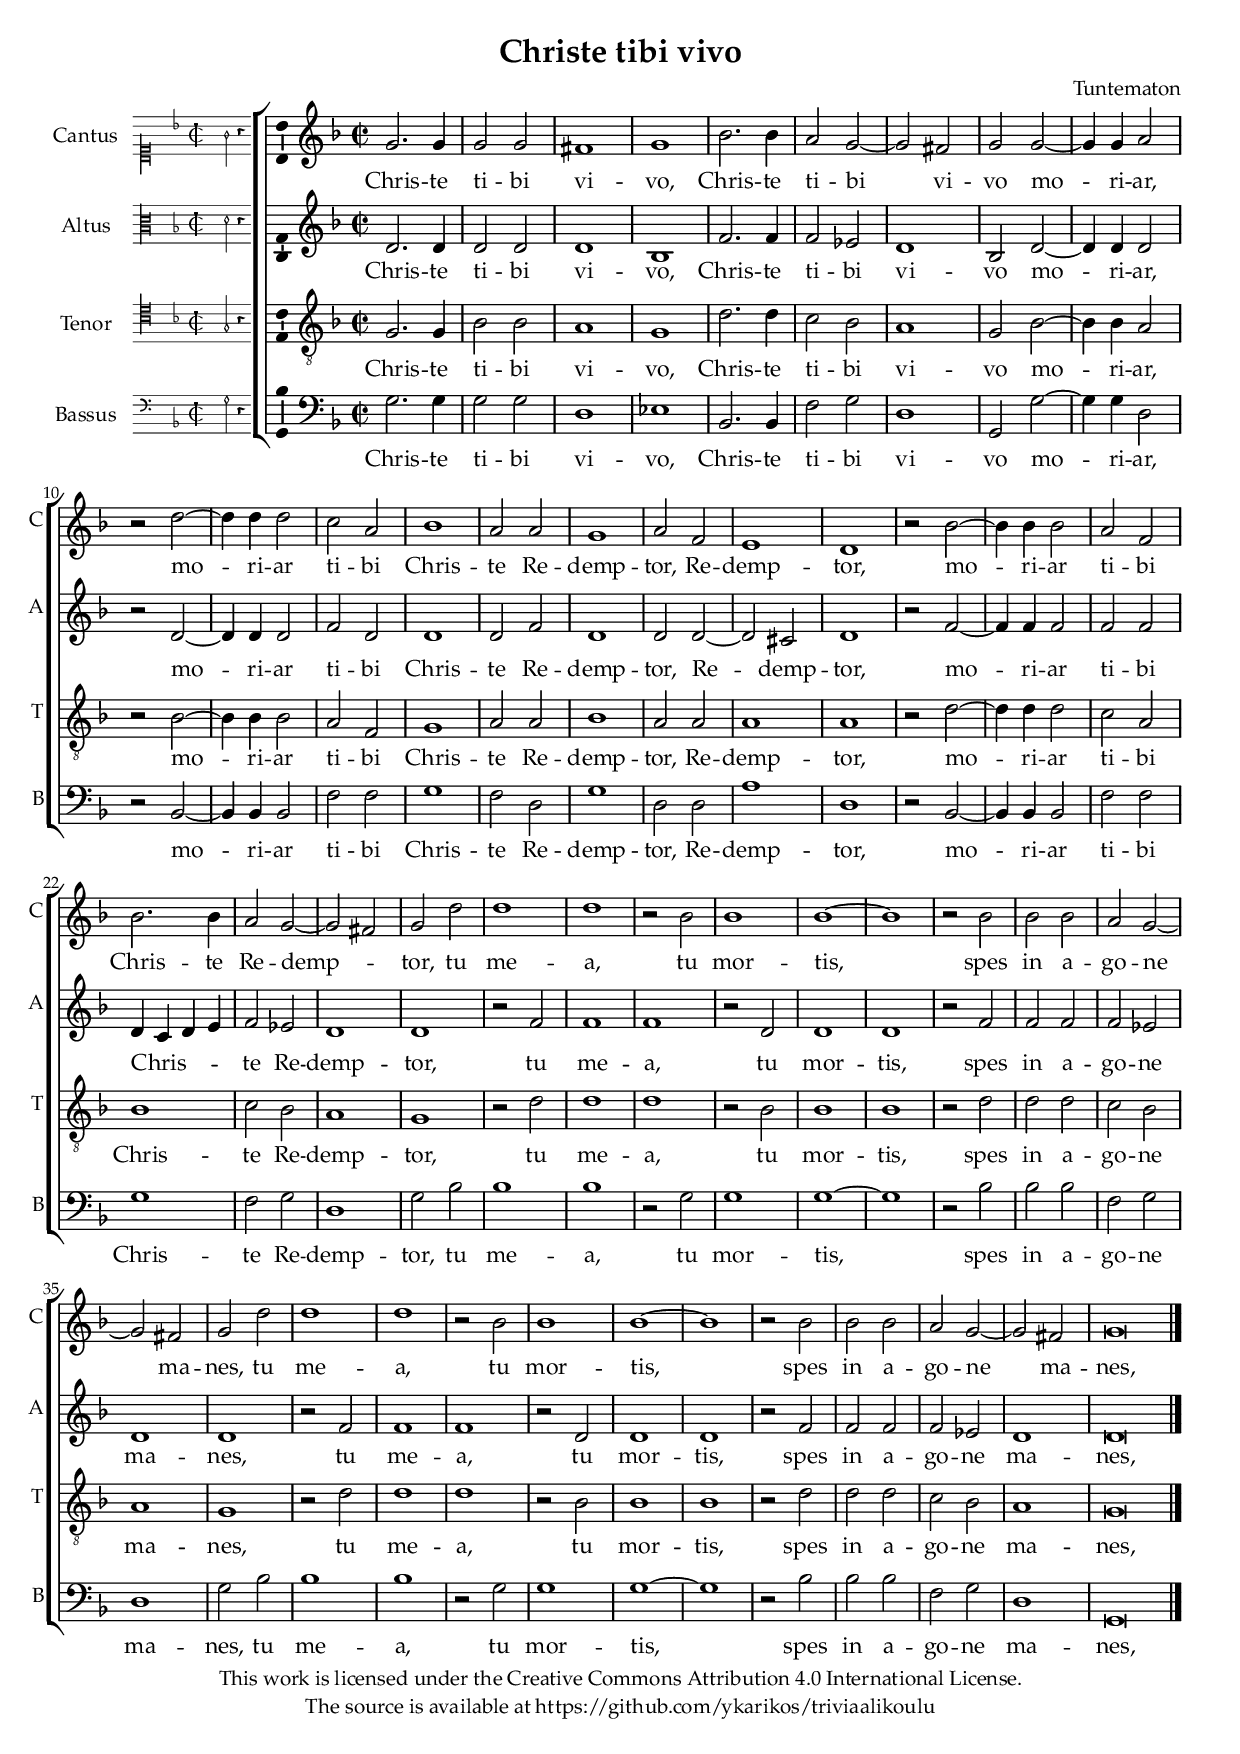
\version "2.19.49"
\include "suomi.ly"

#(set-global-staff-size 18)

global = { 
%  \numericTimeSignature
  \time 2/2 
%  \autoBeamOff
  \key d \minor
  \set Staff.midiInstrument = #"voice oohs"
}

\header {
  title = "Christe tibi vivo"
%  subtitle = ""
  composer = "Tuntematon"
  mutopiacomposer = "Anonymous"
%  instrument = "Voice (SATB)"
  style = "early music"
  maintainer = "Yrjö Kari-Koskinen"
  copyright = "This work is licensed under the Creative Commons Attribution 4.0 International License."
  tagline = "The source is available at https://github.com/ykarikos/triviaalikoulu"
}

\paper {
    #(define fonts
        (make-pango-font-tree "Palatino"
                              "Nimbus Sans"
                              "Luxi Mono"
                              (/ staff-height pt 20)))
}


SopranoMusic = \relative c'' {
  \set Staff.instrumentName = #"Cantus"
  \set Staff.shortInstrumentName = "C"

  \incipit { \clef "mensural-c1" \key d \minor \time 2/2 g'2 r4 }


  g2. g4 | g2 g | fis1 | g | b2. b4 | a2 g~ |
  g fis | g g~ | g4 g a2 | r d~ | d4 d d2 | c a |
  b1 | a2 a | g1 | a2 f | e1 | d | r2 b'~ | b4 b b2 |
% 2
  a f | b2. b4 | a2 g~( | g fis) | g d' | d1 | d |
  r2 b | b1 | b1~ | b | r2 b | b b | a g~ | g fis |
  g d' | d1 | d | r2 b | b1 | b~ | b | 
  r2 b | b b | a g~ | g fis |
  \time 4/2 
  \once \override Staff.TimeSignature.break-visibility = ##(#t #f #t)
  g\breve \bar "|."
}

stanzaOneLyrics = \lyricmode {
	Chris -- te ti -- bi vi -- vo,
	Chris -- te ti -- bi vi -- vo mo -- ri -- ar,
	mo -- ri -- ar ti -- bi Chris -- te Re -- demp -- tor,
	Re -- demp -- tor,
	mo -- ri -- ar ti -- bi Chris -- te Re -- demp -- tor,
	tu me -- a, tu mor -- tis,
	spes in a -- go -- ne ma -- nes,
	tu me -- a, tu mor -- tis,
	spes in a -- go -- ne ma -- nes,
}

AltoMusic = \relative c' {
  \set Staff.instrumentName = #"Altus"
  \set Staff.shortInstrumentName = "A"

  \incipit { \clef "mensural-c3" \key d \minor \time 2/2 d'2 r4 }

  d2. d4 | d2 d | d1 | b | f'2. f4 | f2 es |
  d1 | b2 d~ | d4 d d2 | r2 d~ | d4 d d2 | f d |
  d1 | d2 f | d1 | d2 d~ | d cis | d1 | r2 f~ | f4 f f2 |
% 2
  f f | d4( c d e) | f2 es | d1 | d | r2 f | f1 |
  f | r2 d | d1 | d | r2 f | f f | f es | d1 |
  d | r2 f | f1 | f | r2 d | d1 | d | r2 f | f f | f es | d1 |
  \time 4/2 
  \once \override Staff.TimeSignature.break-visibility = ##(#t #f #t)
  d\breve
}

TenoreMusic = \relative c' {
  \set Staff.instrumentName = #"Tenor"
  \set Staff.shortInstrumentName = "T"

  \incipit { \clef "mensural-c4" \key d \minor \time 2/2 g2 r4 }
 
  \clef "treble_8"
  g2. g4 | b2 b | a1 | g | d'2. d4 | c2 b |
  a1 | g2 b~ | b4 b a2 | r b~ | b4 b b2 | a f |
  g1 | a2 a | b1 | a2 a | a1 | a | r2 d~ | d4 d d2 |
% 2
  c a | b1 | c2 b | a1 | g | r2 d' | d1 | 
  d | r2 b | b1 | b | r2 d | d d | c b | a1 
  g | r2 d' | d1 | 
  d | r2 b | b1 | b | r2 d | d d | c b | a1
  \time 4/2 
  \once \override Staff.TimeSignature.break-visibility = ##(#t #f #t)
  g\breve
}

BassMusic = \relative c' {
  \set Staff.instrumentName = #"Bassus"
  \set Staff.shortInstrumentName = "B"

  \incipit { \clef "mensural-f" \key d \minor \time 2/2 g2 r4 }

  \clef bass
  g2. g4 | g2 g | d1 | es | b2. b4 | f'2 g |
  d1 | g,2 g'~ | g4 g d2 | r2 b~ | b4 b b2 | f' f |
  g1 | f2 d | g1 | d2 d | a'1 | d, | r2 b~ | b4 b  b2 |
% 2
  f' f | g1 | f2 g | d1 | g2 b | b1 | b |
  r2 g | g1 | g~ | g | r2 b | b b | f g | d1 |
  g2  b | b1 | b |
  r2 g | g1 | g~ | g | r2 b | b b | f g | d1 |
  \time 4/2 
  \once \override Staff.TimeSignature.break-visibility = ##(#t #f #t)
  g,\breve
}



\score {
  \new ChoirStaff <<
    \new Staff <<
      \new Voice = "Soprano" {
		\global
        \SopranoMusic
      }
     \new Lyrics \lyricsto "Soprano" {
       \stanzaOneLyrics
     }
    >>
    \new Staff <<
      \new Voice = "Alto" {
        \global
        \AltoMusic
      }
     \new Lyrics \lyricsto "Alto" {
       \stanzaOneLyrics
     }
    >>
    \new Staff <<
      \new Voice = "Tenore" {
        \global
        \TenoreMusic
      }
      \new Lyrics \lyricsto "Tenore" {
       \stanzaOneLyrics
      }
    >>
    \new Staff <<
      \new Voice = "Bass" {
        \global
        \BassMusic
      }
      \new Lyrics \lyricsto "Bass" {
       \stanzaOneLyrics
      }
    >>
  >>
  \midi { 
    \tempo 4 = 160
  }
  \layout {
    \context {
      \Voice
      \consists "Ambitus_engraver"
		\hide Slur
    }
    indent = 3.5\cm
    incipit-width = 2\cm
    \context {
     \Staff \RemoveEmptyStaves
    }
    \context {
     \Score
     \override VerticalAxisGroup.remove-first = ##t
    }
  }
}